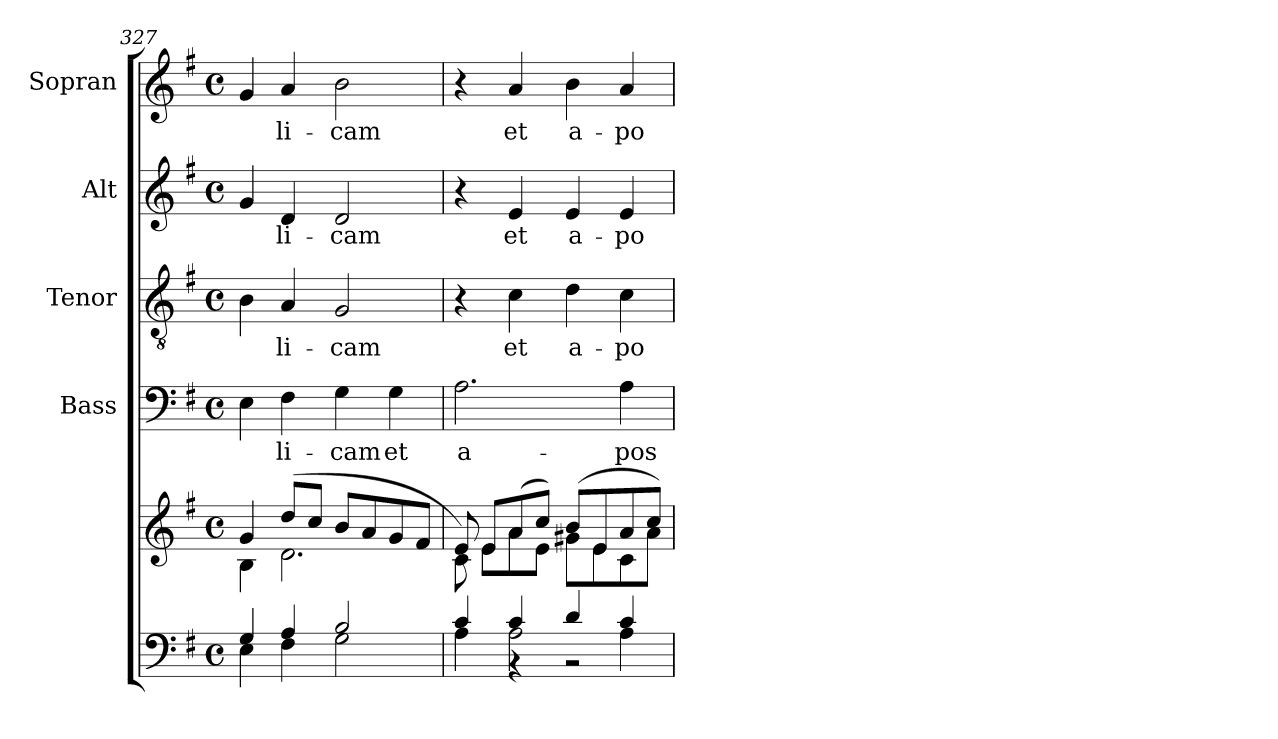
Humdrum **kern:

**kern	**kern	**kern	**text	**kern	**text	**kern	**text	**kern	**text
*part5	*part5	*part4	*part4	*part3	*part3	*part2	*part2	*part1	*part1
*staff6	*staff5	*staff4	*staff4	*staff3	*staff3	*staff2	*staff2	*staff1	*staff1
*	*	*I"Bass	*	*I"Tenor	*	*I"Alt	*	*I"Sopran	*
*	*	*I'B.	*	*I'T.	*	*I'A.	*	*I'S.	*
*clefF4	*clefG2	*clefF4	*	*clefGv2	*	*clefG2	*	*clefG2	*
*k[f#]	*k[f#]	*k[f#]	*	*k[f#]	*	*k[f#]	*	*k[f#]	*
*G:	*G:	*G:	*	*G:	*	*G:	*	*G:	*
*M4/4	*M4/4	*M4/4	*	*M4/4	*	*M4/4	*	*M4/4	*
*met(c)	*met(c)	*met(c)	*	*met(c)	*	*met(c)	*	*met(c)	*
=327	=327	=327	=327	=327	=327	=327	=327	=327	=327
*^	*^	*	*	*	*	*	*	*	*
4G/	4E\	4g/	4B\	4E\	.	4B\	.	4g/	.	4g/	.
!	!	!	!	!	!LO:LY:b	!	!LO:LY:b	!	!LO:LY:b	!	!LO:LY:b
4A/	4F#\	(>8dd/L	2.d\	4F#\	-li-	4A/	-li-	4d/	-li-	4a/	-li-
.	.	8cc/J	.	.	.	.	.	.	.	.	.
!	!	!	!	!	!LO:LY:b	!	!LO:LY:b	!	!LO:LY:b	!	!LO:LY:b
2B/	2G\	8b/L	.	4G\	-cam	2G/	-cam	2d/	-cam	2b\	-cam
.	.	8a/	.	.	.	.	.	.	.	.	.
!	!	!	!	!	!LO:LY:b	!	!	!	!	!	!
.	.	8g/	.	4G\	et	.	.	.	.	.	.
.	.	8f#/J	.	.	.	.	.	.	.	.	.
=328	=328	=328	=328	=328	=328	=328	=328	=328	=328	=328	=328
*	*^	*	*	*	*	*	*	*	*	*	*
!	!	!	!	!	!	!LO:LY:b	!	!	!	!	!	!
4c/	4A\	4ryy	8e/)	8c\	2.A\	a-	4r	.	4r	.	4r	.
.	.	.	8e/L	8e\L	.	.	.	.	.	.	.	.
!	!	!	!	!	!	!	!	!LO:LY:b	!	!LO:LY:b	!	!LO:LY:b
4c/	2A\	4rBB	(>8a/	8a\	.	.	4c\	et	4e/	et	4a/	et
.	.	.	8cc/J)	8e\J	.	.	.	.	.	.	.	.
!	!	!	!	!	!	!	!	!LO:LY:b	!	!LO:LY:b	!	!LO:LY:b
4d/	.	2rBB	(>8b/L	8g#X\L	.	.	4d\	a-	4e/	a-	4b\	a-
.	.	.	8e/	8e\	.	.	.	.	.	.	.	.
!	!	!	!	!	!	!LO:LY:b	!	!LO:LY:b	!	!LO:LY:b	!	!LO:LY:b
4c/	4A\	.	8a/	8c\	4A\	-pos-	4c\	-po-	4e/	-po-	4a/	-po-
.	.	.	8cc/J)	8a\J	.	.	.	.	.	.	.	.
*v	*v	*v	*	*	*	*	*	*	*	*	*	*
*	*v	*v	*	*	*	*	*	*	*	*
=	=	=	=	=	=	=	=	=	=
*-	*-	*-	*-	*-	*-	*-	*-	*-	*-
